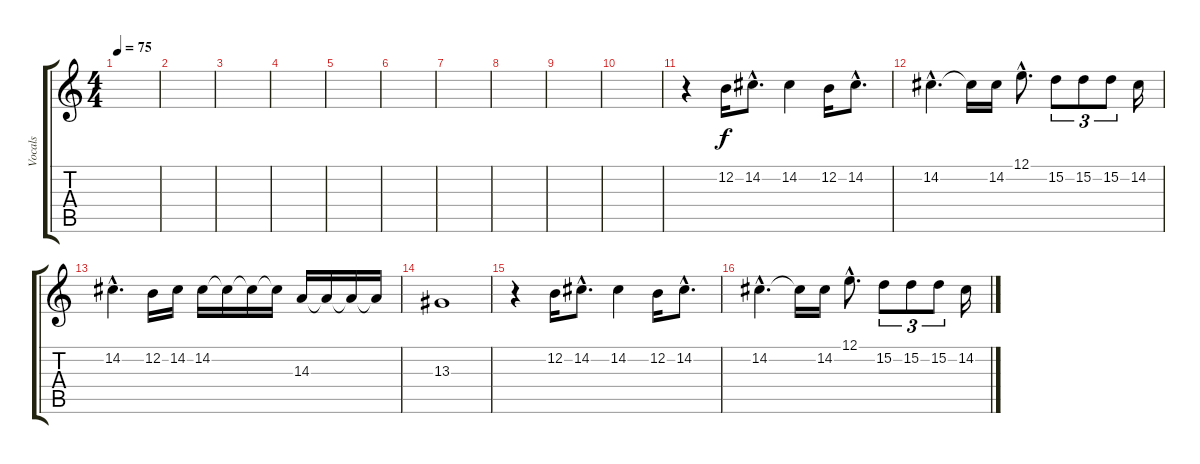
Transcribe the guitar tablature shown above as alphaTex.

\track ("Vocals" "Vocals") {instrument synthbrass1}
\staff {score tabs}
\tuning (E4 B3 G3 D3 A2 E2) {hide}
\ts (4 4)
\tempo 75
\clef g2
\ks c
|
|
|
|
|
|
|
|
|
|
r.4 12.2.16 14.2{hac}.8{d} 14.2.4 12.2.16 14.2{hac}.8{d} |
14.2{hac}.4{d} 14.2{t}.16 14.2.16 12.1{hac}.8{d} 15.2.8{tu (3 2)} 15.2.8{tu (3 2)} 15.2.8{tu (3 2)} 14.2.16 |
14.2{hac}.4{d} 12.2.16 14.2.16 14.2.16 14.2{t}.16 14.2{t}.16 14.2{t}.16 14.3.16 14.3{t}.16 14.3{t}.16 14.3{t}.16 |
13.3.1 |
r.4 12.2.16 14.2{hac}.8{d} 14.2.4 12.2.16 14.2{hac}.8{d} |
14.2{hac}.4{d} 14.2{t}.16 14.2.16 12.1{hac}.8{d} 15.2.8{tu (3 2)} 15.2.8{tu (3 2)} 15.2.8{tu (3 2)} 14.2.16
